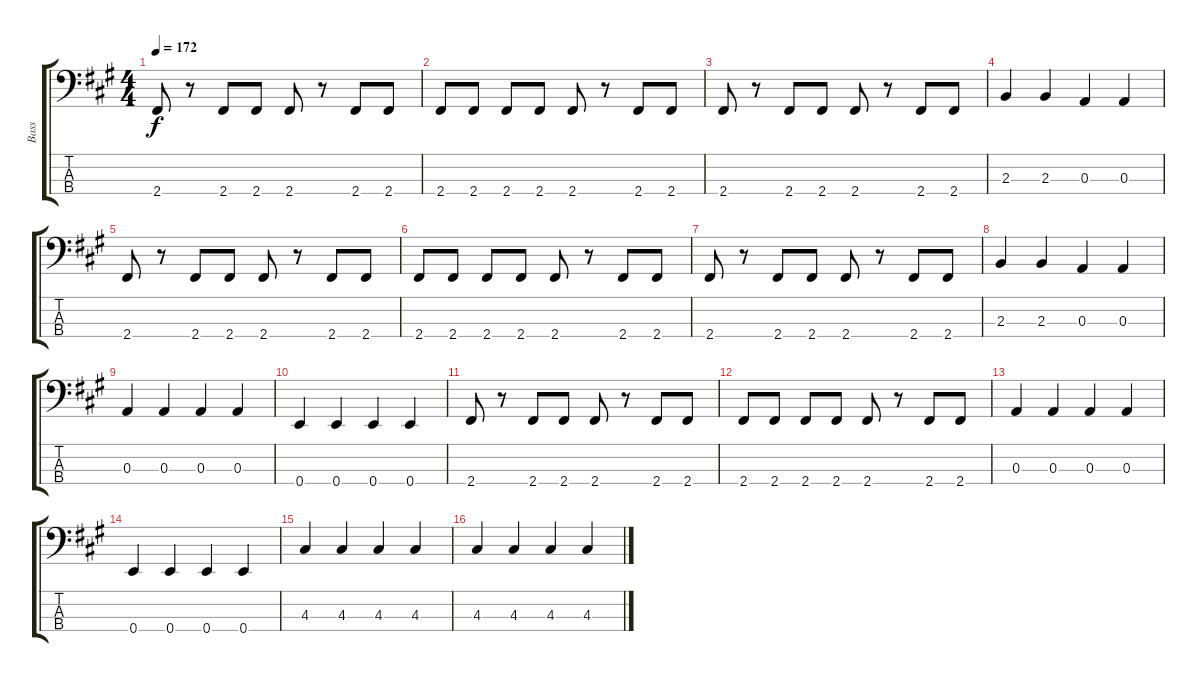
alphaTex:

\track ("Bass" "Bass") {instrument electricbasspick}
\staff {score tabs}
\tuning (G2 D2 A1 E1) {hide}
\ts (4 4)
\tempo 172
\clef f4
\ks a
2.4.8{dy f} r.8 2.4.8 2.4.8 2.4.8 r.8 2.4.8 2.4.8 |
2.4.8 2.4.8 2.4.8 2.4.8 2.4.8 r.8 2.4.8 2.4.8 |
2.4.8 r.8 2.4.8 2.4.8 2.4.8 r.8 2.4.8 2.4.8 |
2.3.4 2.3.4 0.3.4 0.3.4 |
2.4.8 r.8 2.4.8 2.4.8 2.4.8 r.8 2.4.8 2.4.8 |
2.4.8 2.4.8 2.4.8 2.4.8 2.4.8 r.8 2.4.8 2.4.8 |
2.4.8 r.8 2.4.8 2.4.8 2.4.8 r.8 2.4.8 2.4.8 |
2.3.4 2.3.4 0.3.4 0.3.4 |
0.3.4 0.3.4 0.3.4 0.3.4 |
0.4.4 0.4.4 0.4.4 0.4.4 |
2.4.8 r.8 2.4.8 2.4.8 2.4.8 r.8 2.4.8 2.4.8 |
2.4.8 2.4.8 2.4.8 2.4.8 2.4.8 r.8 2.4.8 2.4.8 |
0.3.4 0.3.4 0.3.4 0.3.4 |
0.4.4 0.4.4 0.4.4 0.4.4 |
4.3.4 4.3.4 4.3.4 4.3.4 |
4.3.4 4.3.4 4.3.4 4.3.4
